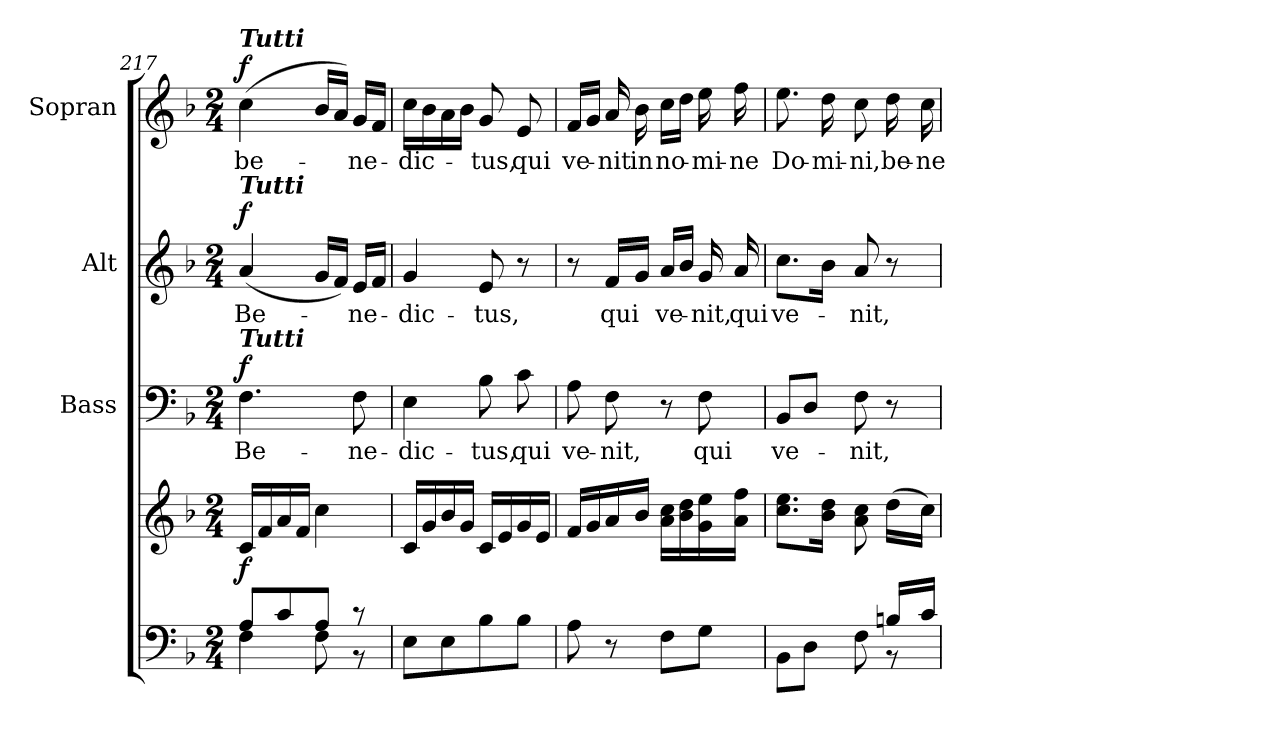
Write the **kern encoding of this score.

**kern	**kern	**dynam	**kern	**text	**dynam	**kern	**text	**dynam	**kern	**text	**dynam
*part4	*part4	*part4	*part3	*part3	*part3	*part2	*part2	*part2	*part1	*part1	*part1
*staff5	*staff4	*staff4/5	*staff3	*staff3	*staff3	*staff2	*staff2	*staff2	*staff1	*staff1	*staff1
*	*	*	*I"Bass	*	*	*I"Alt	*	*	*I"Sopran	*	*
*	*	*	*I'B.	*	*	*I'A.	*	*	*I'S.	*	*
*clefF4	*clefG2	*	*clefF4	*	*	*clefG2	*	*	*clefG2	*	*
*k[b-]	*k[b-]	*	*k[b-]	*	*	*k[b-]	*	*	*k[b-]	*	*
*F:	*F:	*	*F:	*	*	*F:	*	*	*F:	*	*
*M2/4	*M2/4	*	*M2/4	*	*	*M2/4	*	*	*M2/4	*	*
=217	=217	=217	=217	=217	=217	=217	=217	=217	=217	=217	=217
*^	*	*	*	*	*	*	*	*	*	*	*
!	!	!	!	!	!	!	!	!	!	!LO:TX:a:Bi:t=Tutti	!	!
!	!	!	!	!	!	!	!LO:TX:a:Bi:t=Tutti	!	!	!	!	!
!	!	!	!	!LO:TX:a:Bi:t=Tutti	!	!	!	!	!	!	!	!
!	!	!	!LO:DY:b	!	!LO:LY:b	!LO:DY:a	!	!LO:LY:b	!LO:DY:a	!	!LO:LY:b	!LO:DY:b
8A/L	4F\	16c/LL	f	4.F\	Be-	f	(<4a/	Be-	f	(>4cc\	be-	f
.	.	16f/	.	.	.	.	.	.	.	.	.	.
8c/	.	16a/	.	.	.	.	.	.	.	.	.	.
.	.	16f/JJ	.	.	.	.	.	.	.	.	.	.
8A/J	8F\	4cc\	.	.	.	.	16g/LL	.	.	16b-/LL	.	.
.	.	.	.	.	.	.	16f/JJ)	.	.	16a/JJ)	.	.
!	!	!	!	!	!LO:LY:b	!	!	!LO:LY:b	!	!	!LO:LY:b	!
8r	8r	.	.	8F\	-ne-	.	16e/LL	-ne-	.	16g/LL	-ne-	.
.	.	.	.	.	.	.	16f/JJ	.	.	16f/JJ	.	.
*v	*v	*	*	*	*	*	*	*	*	*	*	*
!!LO:PB:g=z
=218	=218	=218	=218	=218	=218	=218	=218	=218	=218	=218	=218
!	!	!	!	!LO:LY:b	!	!	!LO:LY:b	!	!	!LO:LY:b	!
8E\L	16c/LL	.	4E\	-dic-	.	4g/	-dic-	.	16cc\LL	-dic-	.
.	16g/	.	.	.	.	.	.	.	16b-\	.	.
8E\	16b-/	.	.	.	.	.	.	.	16a\	.	.
.	16g/JJ	.	.	.	.	.	.	.	16b-\JJ	.	.
!	!	!	!	!LO:LY:b	!	!	!LO:LY:b	!	!	!LO:LY:b	!
8B-\	16c/LL	.	8B-\	-tus,	.	8e/	-tus,	.	8g/	-tus,	.
.	16e/	.	.	.	.	.	.	.	.	.	.
!	!	!	!	!LO:LY:b	!	!	!	!	!	!LO:LY:b	!
8B-\J	16g/	.	8c\	qui	.	8r	.	.	8e/	qui	.
.	16e/JJ	.	.	.	.	.	.	.	.	.	.
=219	=219	=219	=219	=219	=219	=219	=219	=219	=219	=219	=219
!	!	!	!	!LO:LY:b	!	!	!	!	!	!LO:LY:b	!
8A\	16f/LL	.	8A\	ve-	.	8r	.	.	16f/LL	ve-	.
.	16g/	.	.	.	.	.	.	.	16g/JJ	.	.
!	!	!	!	!LO:LY:b	!	!	!LO:LY:b	!	!	!LO:LY:b	!
8r	16a/	.	8F\	-nit,	.	16f/LL	qui	.	16a/	-nit	.
!	!	!	!	!	!	!	!	!	!	!LO:LY:b	!
.	16b-/JJ	.	.	.	.	16g/JJ	.	.	16b-\	in	.
!	!	!	!	!	!	!	!LO:LY:b	!	!	!LO:LY:b	!
8F\L	16a\ 16cc\LL	.	8r	.	.	16a/LL	ve-	.	16cc\LL	no-	.
.	16b-\ 16dd\	.	.	.	.	16b-/JJ	.	.	16dd\JJ	.	.
!	!	!	!	!LO:LY:b	!	!	!LO:LY:b	!	!	!LO:LY:b	!
8G\J	16g\ 16ee\	.	8F\	qui	.	16g/	-nit,	.	16ee\	-mi-	.
!	!	!	!	!	!	!	!LO:LY:b	!	!	!LO:LY:b	!
.	16a\ 16ff\JJ	.	.	.	.	16a/	qui	.	16ff\	-ne	.
=220	=220	=220	=220	=220	=220	=220	=220	=220	=220	=220	=220
*^	*	*	*	*	*	*	*	*	*	*	*
!	!	!	!	!	!LO:LY:b	!	!	!LO:LY:b	!	!	!LO:LY:b	!
4.ryy	8BB-\L	8.cc\ 8.ee\L	.	8BB-/L	ve-	.	8.cc\L	ve-	.	8.ee\	Do-	.
.	8D\J	.	.	8D/J	.	.	.	.	.	.	.	.
!	!	!	!	!	!	!	!	!	!	!	!LO:LY:b	!
.	.	16b-\ 16dd\Jk	.	.	.	.	16b-\Jk	.	.	16dd\	-mi-	.
!	!	!	!	!	!LO:LY:b	!	!	!LO:LY:b	!	!	!LO:LY:b	!
.	8F\	8a\ 8cc\	.	8F\	-nit,	.	8a/	-nit,	.	8cc\	-ni,	.
!	!	!	!	!	!	!	!	!	!	!	!LO:LY:b	!
16Bn/LL	8r	(>16dd\LL	.	8r	.	.	8r	.	.	16dd\	be-	.
!	!	!	!	!	!	!	!	!	!	!	!LO:LY:b	!
16c/JJ	.	16cc\JJ)	.	.	.	.	.	.	.	16cc\	-ne-	.
*v	*v	*	*	*	*	*	*	*	*	*	*	*
=	=	=	=	=	=	=	=	=	=	=	=
*-	*-	*-	*-	*-	*-	*-	*-	*-	*-	*-	*-
